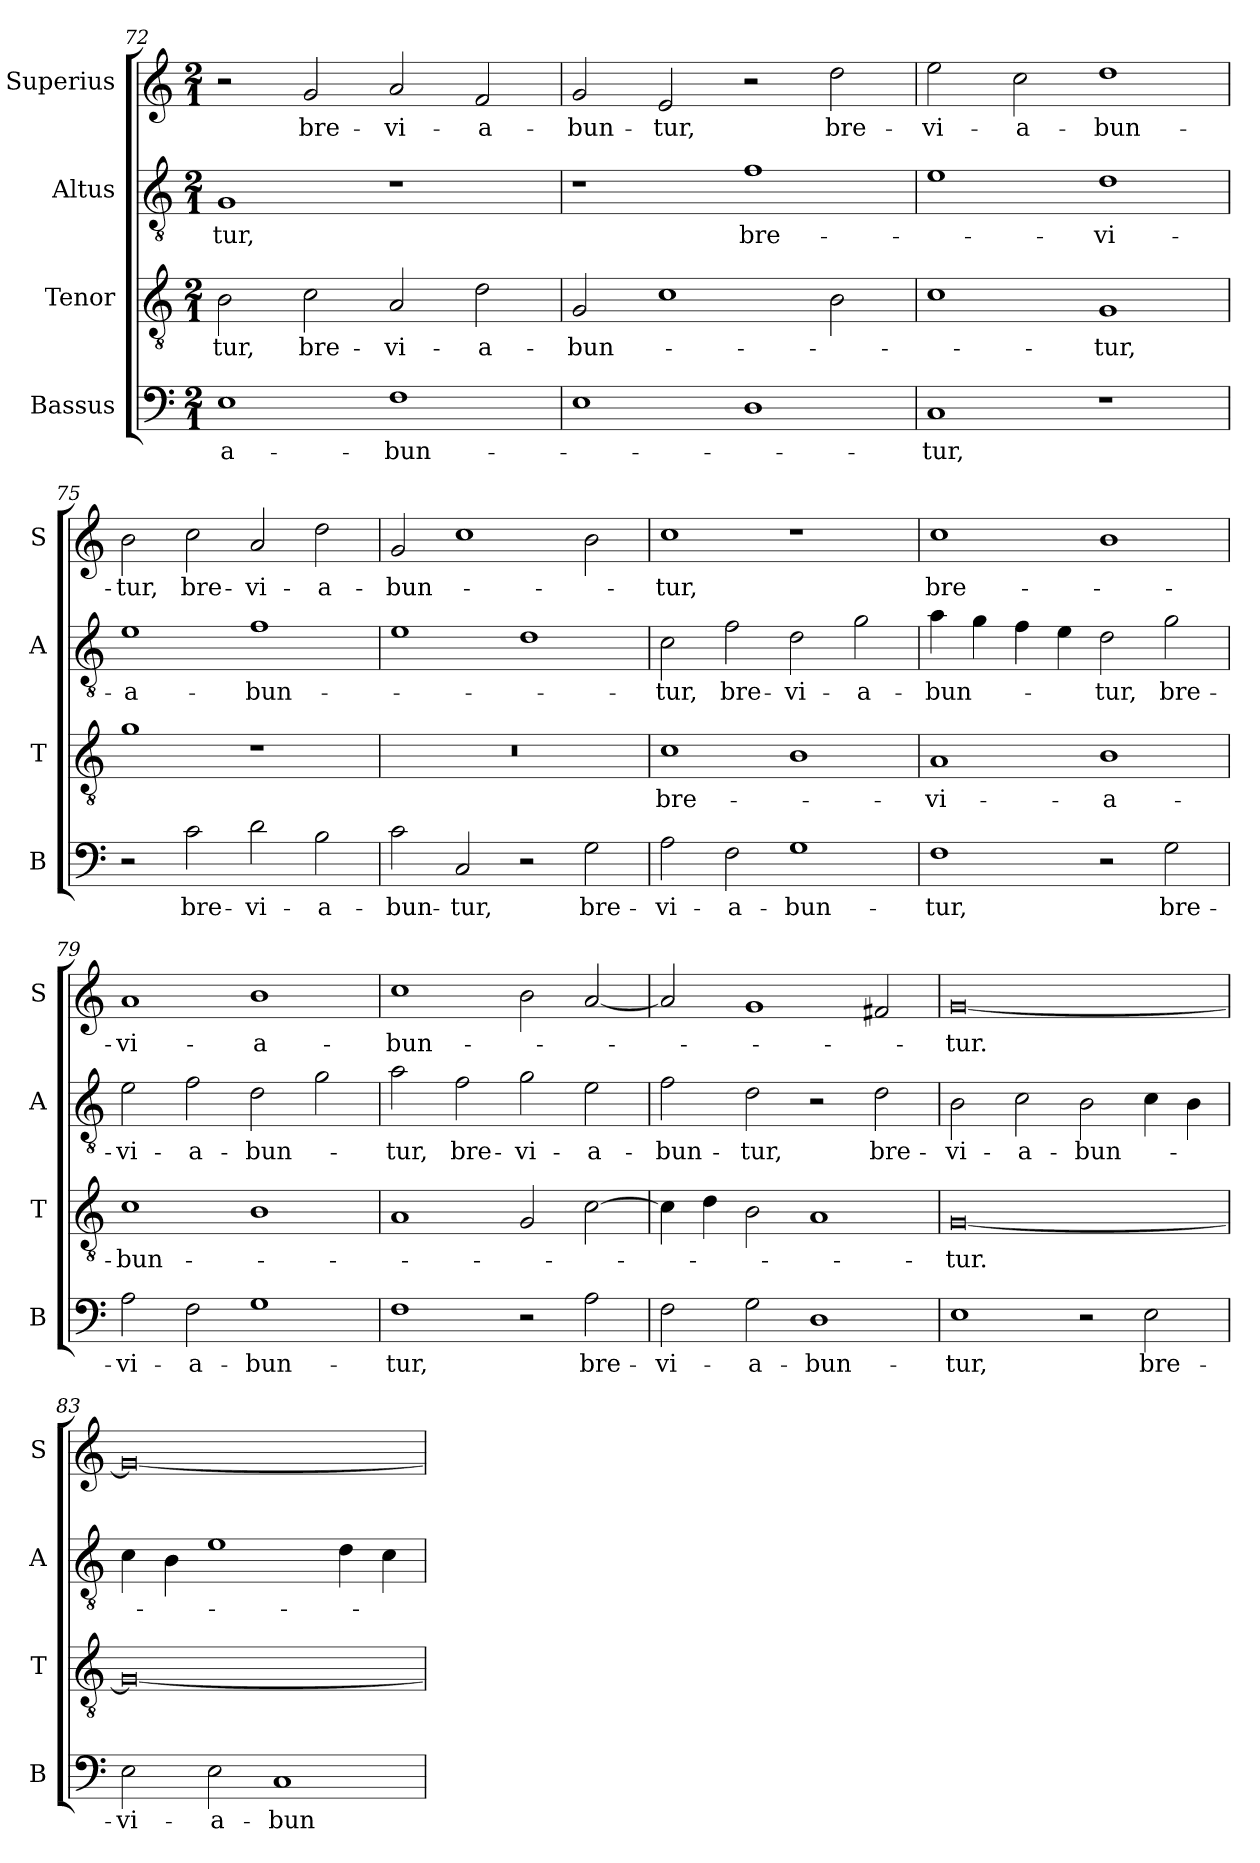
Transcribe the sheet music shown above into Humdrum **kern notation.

**kern	**text	**kern	**text	**kern	**text	**kern	**text
*part4	*part4	*part3	*part3	*part2	*part2	*part1	*part1
*staff4	*staff4	*staff3	*staff3	*staff2	*staff2	*staff1	*staff1
*I"Bassus	*	*I"Tenor	*	*I"Altus	*	*I"Superius	*
*I'B	*	*I'T	*	*I'A	*	*I'S	*
*clefF4	*	*clefGv2	*	*clefGv2	*	*clefG2	*
*k[]	*	*k[]	*	*k[]	*	*k[]	*
*M2/1	*	*M2/1	*	*M2/1	*	*M2/1	*
=72	=72	=72	=72	=72	=72	=72	=72
1E	-a-	2B	-tur,	1G	-tur,	2r	.
.	.	2c	bre-	.	.	2g	bre-
1F	-bun-	2A	-vi-	1r	.	2a	-vi-
.	.	2d	-a-	.	.	2f	-a-
=73	=73	=73	=73	=73	=73	=73	=73
1E	.	2G	-bun-	1r	.	2g	-bun-
.	.	1c	.	.	.	2e	-tur,
1D	.	.	.	1f	bre-	2r	.
.	.	2B	.	.	.	2dd	bre-
=74	=74	=74	=74	=74	=74	=74	=74
1C	-tur,	1c	.	1e	.	2ee	-vi-
.	.	.	.	.	.	2cc	-a-
1r	.	1G	-tur,	1d	-vi-	1dd	-bun-
=75	=75	=75	=75	=75	=75	=75	=75
2r	.	1g	.	1e	-a-	2b	-tur,
2c	bre-	.	.	.	.	2cc	bre-
2d	-vi-	1r	.	1f	-bun-	2a	-vi-
2B	-a-	.	.	.	.	2dd	-a-
=76	=76	=76	=76	=76	=76	=76	=76
2c	-bun-	0r	.	1e	.	2g	-bun-
2C	-tur,	.	.	.	.	1cc	.
2r	.	.	.	1d	.	.	.
2G	bre-	.	.	.	.	2b	.
=77	=77	=77	=77	=77	=77	=77	=77
2A	-vi-	1c	bre-	2c	-tur,	1cc	-tur,
2F	-a-	.	.	2f	bre-	.	.
1G	-bun-	1B	.	2d	-vi-	1r	.
.	.	.	.	2g	-a-	.	.
=78	=78	=78	=78	=78	=78	=78	=78
1F	-tur,	1A	-vi-	4a	-bun-	1cc	bre-
.	.	.	.	4g	.	.	.
.	.	.	.	4f	.	.	.
.	.	.	.	4e	.	.	.
2r	.	1B	-a-	2d	-tur,	1b	.
2G	bre-	.	.	2g	bre-	.	.
=79	=79	=79	=79	=79	=79	=79	=79
2A	-vi-	1c	-bun-	2e	-vi-	1a	-vi-
2F	-a-	.	.	2f	-a-	.	.
1G	-bun-	1B	.	2d	-bun-	1b	-a-
.	.	.	.	2g	.	.	.
=80	=80	=80	=80	=80	=80	=80	=80
1F	-tur,	1A	.	2a	-tur,	1cc	-bun-
.	.	.	.	2f	bre-	.	.
2r	.	2G	.	2g	-vi-	2b	.
2A	bre-	[2c	.	2e	-a-	[2a	.
=81	=81	=81	=81	=81	=81	=81	=81
2F	-vi-	4c]	.	2f	-bun-	2a]	.
.	.	4d	.	.	.	.	.
2G	-a-	2B	.	2d	-tur,	1g	.
1D	-bun-	1A	.	2r	.	.	.
.	.	.	.	2d	bre-	2f#X	.
=82	=82	=82	=82	=82	=82	=82	=82
1E	-tur,	[0G	-tur.	2B	-vi-	[0g	-tur.
.	.	.	.	2c	-a-	.	.
2r	.	.	.	2B	-bun-	.	.
2E	bre-	.	.	4c	.	.	.
.	.	.	.	4B	.	.	.
=83	=83	=83	=83	=83	=83	=83	=83
2E	-vi-	0G_	.	4c	.	0g_	.
.	.	.	.	4B	.	.	.
2E	-a-	.	.	1e	.	.	.
1C	-bun-	.	.	.	.	.	.
.	.	.	.	4d	.	.	.
.	.	.	.	4c	.	.	.
=	=	=	=	=	=	=	=
*-	*-	*-	*-	*-	*-	*-	*-
